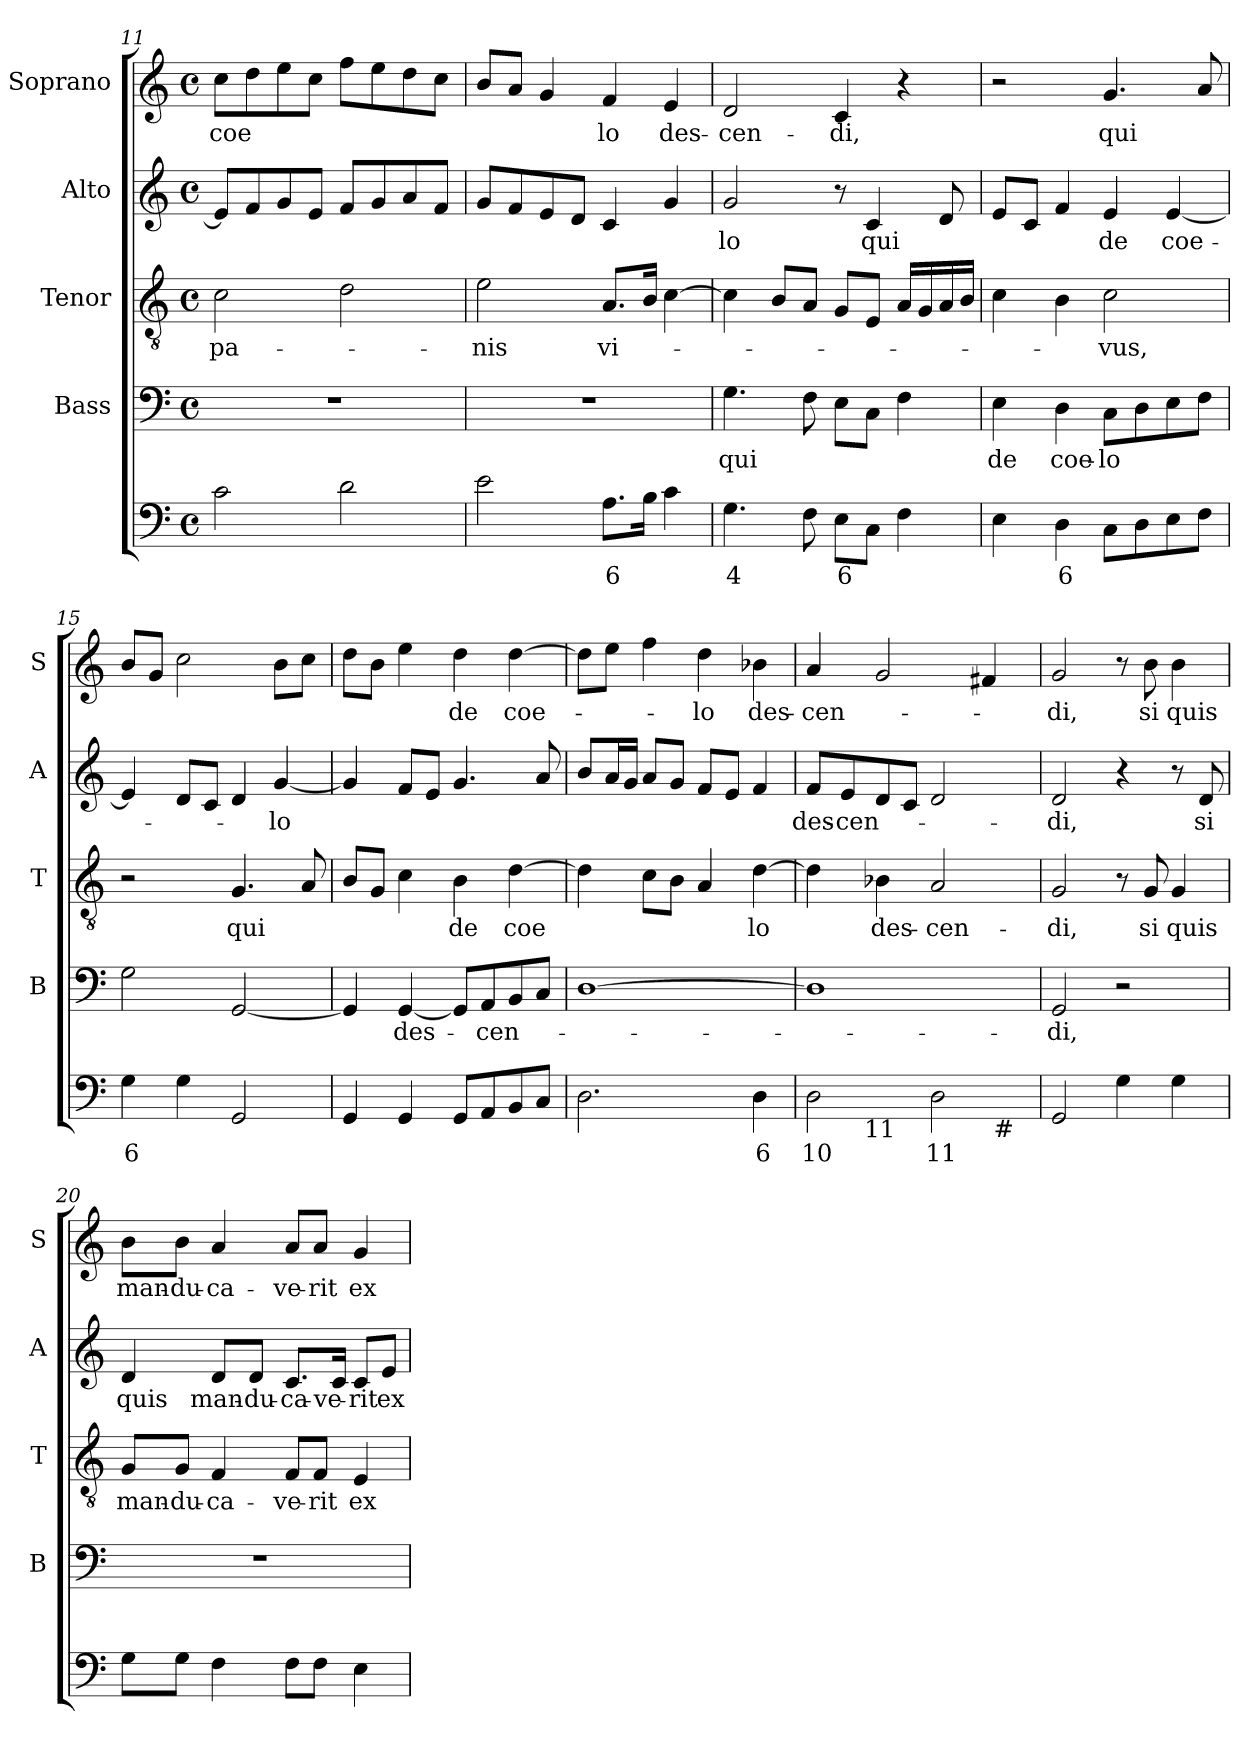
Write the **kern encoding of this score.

**kern	**text	**kern	**text	**kern	**text	**kern	**text	**kern	**text
*part5	*part5	*part4	*part4	*part3	*part3	*part2	*part2	*part1	*part1
*staff5	*staff5	*staff4	*staff4	*staff3	*staff3	*staff2	*staff2	*staff1	*staff1
*	*	*I"Bass	*	*I"Tenor	*	*I"Alto	*	*I"Soprano	*
*	*	*I'B	*	*I'T	*	*I'A	*	*I'S	*
*clefF4	*	*clefF4	*	*clefGv2	*	*clefG2	*	*clefG2	*
*k[]	*	*k[]	*	*k[]	*	*k[]	*	*k[]	*
*C:	*	*C:	*	*C:	*	*C:	*	*C:	*
*M4/4	*	*M4/4	*	*M4/4	*	*M4/4	*	*M4/4	*
*met(c)	*	*met(c)	*	*met(c)	*	*met(c)	*	*met(c)	*
=11	=11	=11	=11	=11	=11	=11	=11	=11	=11
2c\	.	1r	.	2c\	pa-	8e/L]	.	8cc\L	coe
.	.	.	.	.	.	8f/	.	8dd\	.
.	.	.	.	.	.	8g/	.	8ee\	.
.	.	.	.	.	.	8e/J	.	8cc\J	.
2d\	.	.	.	2d\	.	8f/L	.	8ff\L	.
.	.	.	.	.	.	8g/	.	8ee\	.
.	.	.	.	.	.	8a/	.	8dd\	.
.	.	.	.	.	.	8f/J	.	8cc\J	.
=12	=12	=12	=12	=12	=12	=12	=12	=12	=12
2e\	.	1r	.	2e\	-nis	8g/L	.	8b/L	.
.	.	.	.	.	.	8f/	.	8a/J	.
.	.	.	.	.	.	8e/	.	4g/	.
.	.	.	.	.	.	8d/J	.	.	.
8.A\L	6	.	.	8.A/L	vi-	4c/	.	4f/	lo
16B\Jk	.	.	.	16B/Jk	.	.	.	.	.
4c\	.	.	.	[4c\	.	4g/	.	4e/	des-
=13	=13	=13	=13	=13	=13	=13	=13	=13	=13
4.G\	4	4.G\	qui	4c\]	.	2g/	lo	2d/	-cen-
.	.	.	.	8B/L	.	.	.	.	.
8F\	.	8F\	.	8A/J	.	.	.	.	.
8E\L	6	8E\L	.	8G/L	.	8r	.	4c/	-di,
8C\J	.	8C\J	.	8E/J	.	4c/	qui	.	.
4F\	.	4F\	.	16A/LL	.	.	.	4r	.
.	.	.	.	16G/	.	.	.	.	.
.	.	.	.	16A/	.	8d/	.	.	.
.	.	.	.	16B/JJ	.	.	.	.	.
!!LO:LB:g=z
=14	=14	=14	=14	=14	=14	=14	=14	=14	=14
4E\	.	4E\	de	4c\	.	8e/L	.	2r	.
.	.	.	.	.	.	8c/J	.	.	.
4D\	6	4D\	coe-	4B\	.	4f/	.	.	.
8C\L	.	8C\L	-lo	2c\	-vus,	4e/	de	4.g/	qui
8D\	.	8D\	.	.	.	.	.	.	.
8E\	.	8E\	.	.	.	[4e/	coe-	.	.
8F\J	.	8F\J	.	.	.	.	.	8a/	.
=15	=15	=15	=15	=15	=15	=15	=15	=15	=15
4G\	6	2G\	.	2r	.	4e/]	.	8b/L	.
.	.	.	.	.	.	.	.	8g/J	.
4G\	.	.	.	.	.	8d/L	.	2cc\	.
.	.	.	.	.	.	8c/J	.	.	.
2GG/	.	[2GG/	.	4.G/	qui	4d/	.	.	.
.	.	.	.	.	.	[4g/	-lo	8b\L	.
.	.	.	.	8A/	.	.	.	8cc\J	.
=16	=16	=16	=16	=16	=16	=16	=16	=16	=16
4GG/	.	4GG/]	.	8B/L	.	4g/]	.	8dd\L	.
.	.	.	.	8G/J	.	.	.	8b\J	.
4GG/	.	[4GG/	des-	4c\	.	8f/L	.	4ee\	.
.	.	.	.	.	.	8e/J	.	.	.
8GG/L	.	8GG/L]	.	4B\	de	4.g/	.	4dd\	de
8AA/	.	8AA/	-cen-	.	.	.	.	.	.
8BB/	.	8BB/	.	[4d\	coe	.	.	[4dd\	coe-
8C/J	.	8C/J	.	.	.	8a/	.	.	.
=17	=17	=17	=17	=17	=17	=17	=17	=17	=17
2.D\	.	[1D	.	4d\]	.	8b/L	.	8dd\L]	.
.	.	.	.	.	.	16a/L	.	8ee\J	.
.	.	.	.	.	.	16g/JJ	.	.	.
.	.	.	.	8c\L	.	8a/L	.	4ff\	.
.	.	.	.	8B\J	.	8g/J	.	.	.
.	.	.	.	4A/	.	8f/L	.	4dd\	-lo
.	.	.	.	.	.	8e/J	.	.	.
4D\	6	.	.	[4d\	lo	4f/	.	4b-X\	des-
!!LO:PB:g=z
=18	=18	=18	=18	=18	=18	=18	=18	=18	=18
*^	*	*	*	*	*	*	*	*	*
*	*^	*	*	*	*	*	*	*	*	*
2D\	8..ryy	2ryy	10	1D]	.	4d\]	.	8f/L	des-	4a/	-cen-
.	.	.	.	.	.	.	.	8e/	-cen-	.	.
!	!LO:TX:b:t=11	!	!	!	!	!	!	!	!	!	!
.	2ryy	.	.	.	.	.	.	.	.	.	.
.	.	.	.	.	.	4B-X\	des-	8d/	.	2g/	.
.	.	.	.	.	.	.	.	8c/J	.	.	.
2D\	.	4ryy	11	.	.	2A/	-cen-	2d/	.	.	.
.	4ryy	.	.	.	.	.	.	.	.	.	.
.	.	32ryy	.	.	.	.	.	.	.	4f#X/	.
!	!	!LO:TX:b:t=#	!	!	!	!	!	!	!	!	!
.	.	8..ryy	.	.	.	.	.	.	.	.	.
.	32ryy	.	.	.	.	.	.	.	.	.	.
*v	*v	*v	*	*	*	*	*	*	*	*	*
=19	=19	=19	=19	=19	=19	=19	=19	=19	=19
2GG/	.	2GG/	-di,	2G/	-di,	2d/	-di,	2g/	-di,
4G\	.	2r	.	8r	.	4r	.	8r	.
.	.	.	.	8G/	si	.	.	8b\	si
4G\	.	.	.	4G/	quis	8r	.	4b\	quis
.	.	.	.	.	.	8d/	si	.	.
=20	=20	=20	=20	=20	=20	=20	=20	=20	=20
8G\L	.	1r	.	8G/L	man-	4d/	quis	8b\L	man-
8G\J	.	.	.	8G/J	-du-	.	.	8b\J	-du-
4F\	.	.	.	4F/	-ca-	8d/L	man-	4a/	-ca-
.	.	.	.	.	.	8d/J	-du-	.	.
8F\L	.	.	.	8F/L	-ve-	8.c/L	-ca-	8a/L	-ve-
8F\J	.	.	.	8F/J	-rit	.	.	8a/J	-rit
.	.	.	.	.	.	16c/Jk	-ve-	.	.
4E\	.	.	.	4E/	ex	8c/L	-rit	4g/	ex
.	.	.	.	.	.	8e/J	ex	.	.
=	=	=	=	=	=	=	=	=	=
*-	*-	*-	*-	*-	*-	*-	*-	*-	*-
